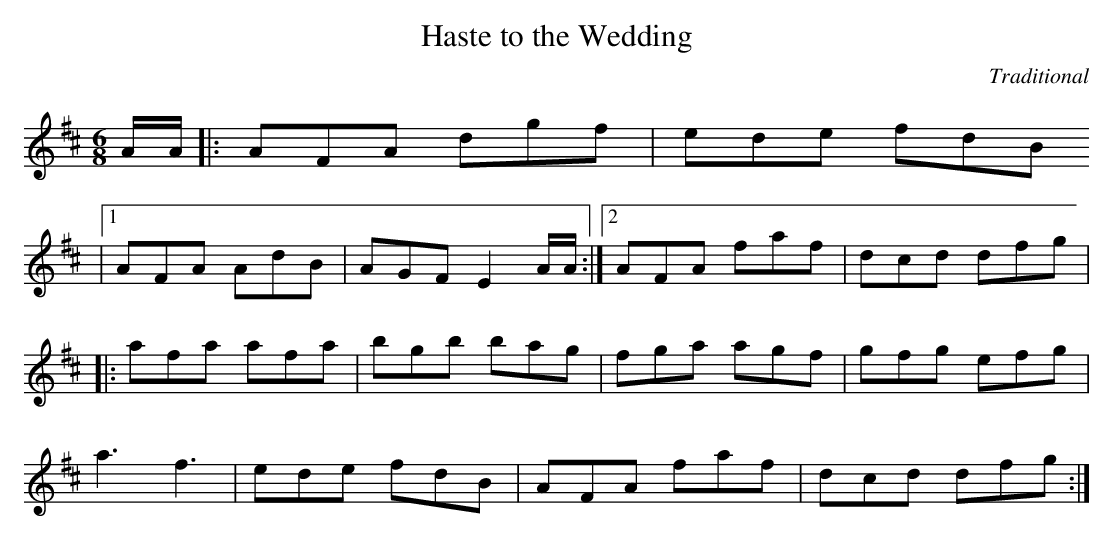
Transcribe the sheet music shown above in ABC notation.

X:1
T:Haste to the Wedding
M:6/8
L:1/8
C:Traditional
K:D
A/2A/2|:AFA dgf|ede fdB
|1 AFA AdB|AGF E2 A/2A/2:|2 AFA faf|dcd dfg|
|:afa afa|bgb bag|fga agf|gfg efg|
a3 f3|ede fdB|AFA faf|dcd dfg:|
